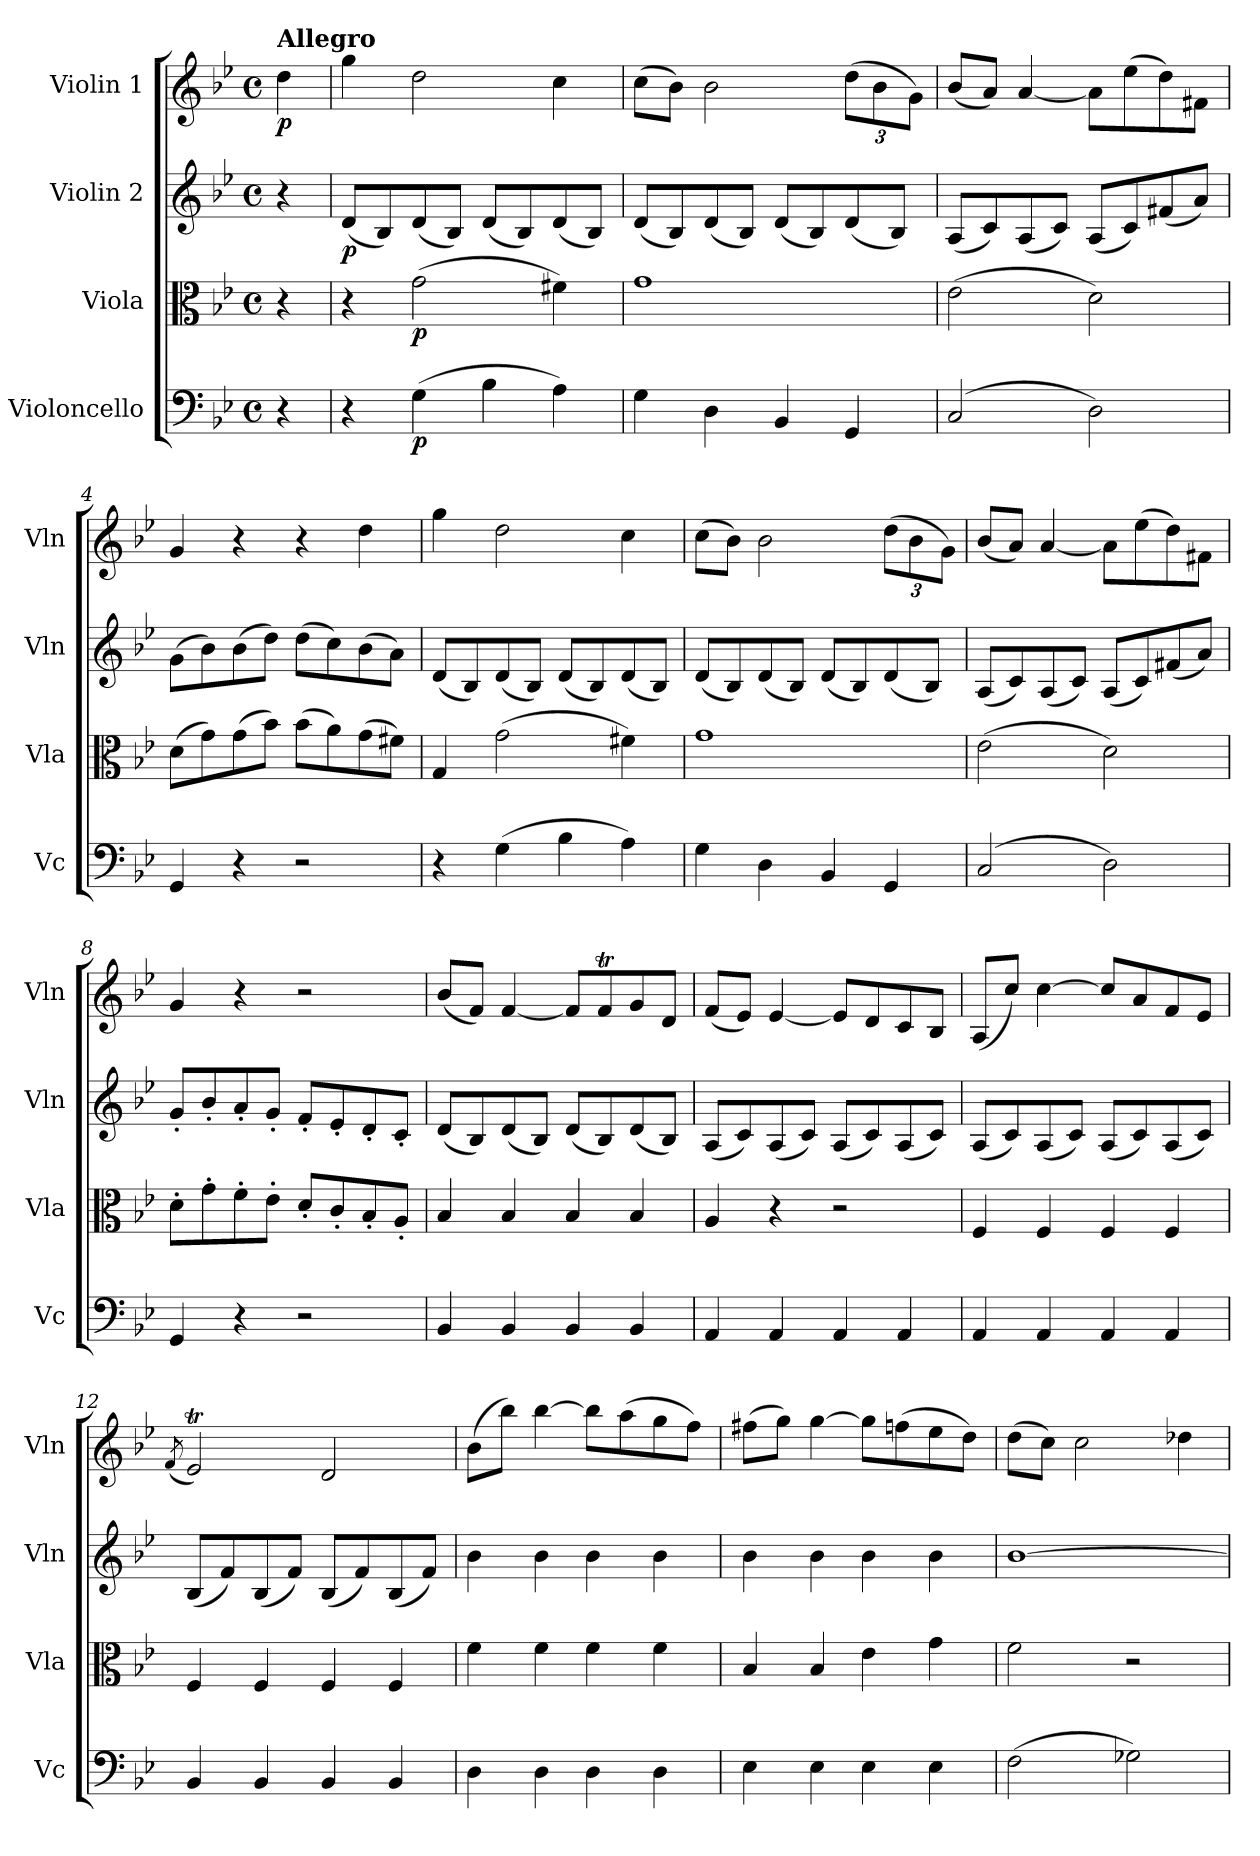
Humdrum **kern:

**kern	**dynam	**kern	**dynam	**kern	**dynam	**kern	**dynam
*part4	*part4	*part3	*part3	*part2	*part2	*part1	*part1
*staff4	*staff4	*staff3	*staff3	*staff2	*staff2	*staff1	*staff1
*I"Violoncello	*	*I"Viola	*	*I"Violin 2	*	*I"Violin 1	*
*I'Vc	*	*I'Vla	*	*I'Vln	*	*I'Vln	*
*clefF4	*	*clefC3	*	*clefG2	*	*clefG2	*
*k[b-e-]	*	*k[b-e-]	*	*k[b-e-]	*	*k[b-e-]	*
*M4/4	*	*M4/4	*	*M4/4	*	*M4/4	*
*met(c)	*	*met(c)	*	*met(c)	*	*met(c)	*
=	=	=	=	=	=	=	=
!	!	!	!	!	!	!LO:TX:a:B:t=Allegro	!
!	!	!	!	!	!	!	!LO:DY:b
4r	.	4r	.	4r	.	4dd\	p
=1	=1	=1	=1	=1	=1	=1	=1
!	!	!	!	!	!LO:DY:b	!	!
4r	.	4r	.	(<8d/L	p	4gg\	.
.	.	.	.	8B-/)	.	.	.
!	!LO:DY:b	!	!LO:DY:b	!	!	!	!
(>4G\	p	(>2g\	p	(<8d/	.	2dd\	.
.	.	.	.	8B-/J)	.	.	.
4B-\	.	.	.	(<8d/L	.	.	.
.	.	.	.	8B-/)	.	.	.
4A\)	.	4f#X\)	.	(<8d/	.	4cc\	.
.	.	.	.	8B-/J)	.	.	.
=2	=2	=2	=2	=2	=2	=2	=2
4G\	.	1g	.	(<8d/L	.	(>8cc\L	.
.	.	.	.	8B-/)	.	8b-\J)	.
4D\	.	.	.	(<8d/	.	2b-\	.
.	.	.	.	8B-/J)	.	.	.
4BB-/	.	.	.	(<8d/L	.	.	.
.	.	.	.	8B-/)	.	.	.
*	*	*	*	*	*	*Xbrackettup	*
4GG/	.	.	.	(<8d/	.	(>12dd\L	.
.	.	.	.	.	.	12b-\	.
.	.	.	.	8B-/J)	.	.	.
.	.	.	.	.	.	12g\J)	.
=3	=3	=3	=3	=3	=3	=3	=3
(>2C/	.	(>2e-\	.	(<8A/L	.	(<8b-/L	.
.	.	.	.	8c/)	.	8a/J)	.
.	.	.	.	(<8A/	.	[4a/	.
.	.	.	.	8c/J)	.	.	.
2D\)	.	2d\)	.	(<8A/L	.	8a\L]	.
.	.	.	.	8c/)	.	(>8ee-\	.
.	.	.	.	(<8f#X/	.	8dd\)	.
.	.	.	.	8a/J)	.	8f#X\J	.
=4	=4	=4	=4	=4	=4	=4	=4
4GG/	.	(>8d\L	.	(>8g\L	.	4g/	.
.	.	8g\)	.	8b-\)	.	.	.
4r	.	(>8g\	.	(>8b-\	.	4r	.
.	.	8b-\J)	.	8dd\J)	.	.	.
2r	.	(>8b-\L	.	(>8dd\L	.	4r	.
.	.	8a\)	.	8cc\)	.	.	.
.	.	(>8g\	.	(>8b-\	.	4dd\	.
.	.	8f#X\J)	.	8a\J)	.	.	.
=5	=5	=5	=5	=5	=5	=5	=5
4r	.	4G/	.	(<8d/L	.	4gg\	.
.	.	.	.	8B-/)	.	.	.
(>4G\	.	(>2g\	.	(<8d/	.	2dd\	.
.	.	.	.	8B-/J)	.	.	.
4B-\	.	.	.	(<8d/L	.	.	.
.	.	.	.	8B-/)	.	.	.
4A\)	.	4f#X\)	.	(<8d/	.	4cc\	.
.	.	.	.	8B-/J)	.	.	.
!!LO:LB:g=z
=6	=6	=6	=6	=6	=6	=6	=6
4G\	.	1g	.	(<8d/L	.	(>8cc\L	.
.	.	.	.	8B-/)	.	8b-\J)	.
4D\	.	.	.	(<8d/	.	2b-\	.
.	.	.	.	8B-/J)	.	.	.
4BB-/	.	.	.	(<8d/L	.	.	.
.	.	.	.	8B-/)	.	.	.
4GG/	.	.	.	(<8d/	.	(>12dd\L	.
.	.	.	.	.	.	12b-\	.
.	.	.	.	8B-/J)	.	.	.
.	.	.	.	.	.	12g\J)	.
=7	=7	=7	=7	=7	=7	=7	=7
(>2C/	.	(>2e-\	.	(<8A/L	.	(<8b-/L	.
.	.	.	.	8c/)	.	8a/J)	.
.	.	.	.	(<8A/	.	[4a/	.
.	.	.	.	8c/J)	.	.	.
2D\)	.	2d\)	.	(<8A/L	.	8a\L]	.
.	.	.	.	8c/)	.	(>8ee-\	.
.	.	.	.	(<8f#X/	.	8dd\)	.
.	.	.	.	8a/J)	.	8f#X\J	.
=8	=8	=8	=8	=8	=8	=8	=8
4GG/	.	8d'\L	.	8g'/L	.	4g/	.
.	.	8g'\	.	8b-'/	.	.	.
4r	.	8f'\	.	8a'/	.	4r	.
.	.	8e-'\J	.	8g'/J	.	.	.
2r	.	8d'/L	.	8f'/L	.	2r	.
.	.	8c'/	.	8e-'/	.	.	.
.	.	8B-'/	.	8d'/	.	.	.
.	.	8A'/J	.	8c'/J	.	.	.
=9	=9	=9	=9	=9	=9	=9	=9
4BB-/	.	4B-/	.	(<8d/L	.	(<8b-/L	.
.	.	.	.	8B-/)	.	8f/J)	.
4BB-/	.	4B-/	.	(<8d/	.	[4f/	.
.	.	.	.	8B-/J)	.	.	.
4BB-/	.	4B-/	.	(<8d/L	.	8f/L]	.
.	.	.	.	8B-/)	.	8fT/	.
4BB-/	.	4B-/	.	(<8d/	.	8g/	.
.	.	.	.	8B-/J)	.	8d/J	.
=10	=10	=10	=10	=10	=10	=10	=10
4AA/	.	4A/	.	(<8A/L	.	(<8f/L	.
.	.	.	.	8c/)	.	8e-/J)	.
4AA/	.	4r	.	(<8A/	.	[4e-/	.
.	.	.	.	8c/J)	.	.	.
4AA/	.	2r	.	(<8A/L	.	8e-/L]	.
.	.	.	.	8c/)	.	8d/	.
4AA/	.	.	.	(<8A/	.	8c/	.
.	.	.	.	8c/J)	.	8B-/J	.
=11	=11	=11	=11	=11	=11	=11	=11
4AA/	.	4F/	.	(<8A/L	.	(<8A/L	.
.	.	.	.	8c/)	.	8cc/J)	.
4AA/	.	4F/	.	(<8A/	.	[4cc\	.
.	.	.	.	8c/J)	.	.	.
4AA/	.	4F/	.	(<8A/L	.	8cc/L]	.
.	.	.	.	8c/)	.	8a/	.
4AA/	.	4F/	.	(<8A/	.	8f/	.
.	.	.	.	8c/J)	.	8e-/J	.
!!LO:LB:g=z
=12	=12	=12	=12	=12	=12	=12	=12
.	.	.	.	.	.	(<8qf!/	.
4BB-/	.	4F/	.	(<8B-/L	.	2e-T/)	.
.	.	.	.	8f/)	.	.	.
4BB-/	.	4F/	.	(<8B-/	.	.	.
.	.	.	.	8f/J)	.	.	.
4BB-/	.	4F/	.	(<8B-/L	.	2d/	.
.	.	.	.	8f/)	.	.	.
4BB-/	.	4F/	.	(<8B-/	.	.	.
.	.	.	.	8f/J)	.	.	.
=13	=13	=13	=13	=13	=13	=13	=13
4D\	.	4f\	.	4b-\	.	(>8b-\L	.
.	.	.	.	.	.	8bb-\J)	.
4D\	.	4f\	.	4b-\	.	[4bb-\	.
4D\	.	4f\	.	4b-\	.	8bb-\L]	.
.	.	.	.	.	.	(>8aa\	.
4D\	.	4f\	.	4b-\	.	8gg\	.
.	.	.	.	.	.	8ff\J)	.
=14	=14	=14	=14	=14	=14	=14	=14
4E-\	.	4B-/	.	4b-\	.	(>8ff#X\L	.
.	.	.	.	.	.	8gg\J)	.
4E-\	.	4B-/	.	4b-\	.	[4gg\	.
4E-\	.	4e-\	.	4b-\	.	8gg\L]	.
.	.	.	.	.	.	(>8ffn\	.
4E-\	.	4g\	.	4b-\	.	8ee-\	.
.	.	.	.	.	.	8dd\J)	.
=15	=15	=15	=15	=15	=15	=15	=15
(>2F\	.	2f\	.	[1b-	.	(>8dd\L	.
.	.	.	.	.	.	8cc\J)	.
.	.	.	.	.	.	2cc\	.
2G-X\)	.	2r	.	.	.	.	.
.	.	.	.	.	.	4dd-X\	.
=	=	=	=	=	=	=	=
*-	*-	*-	*-	*-	*-	*-	*-
